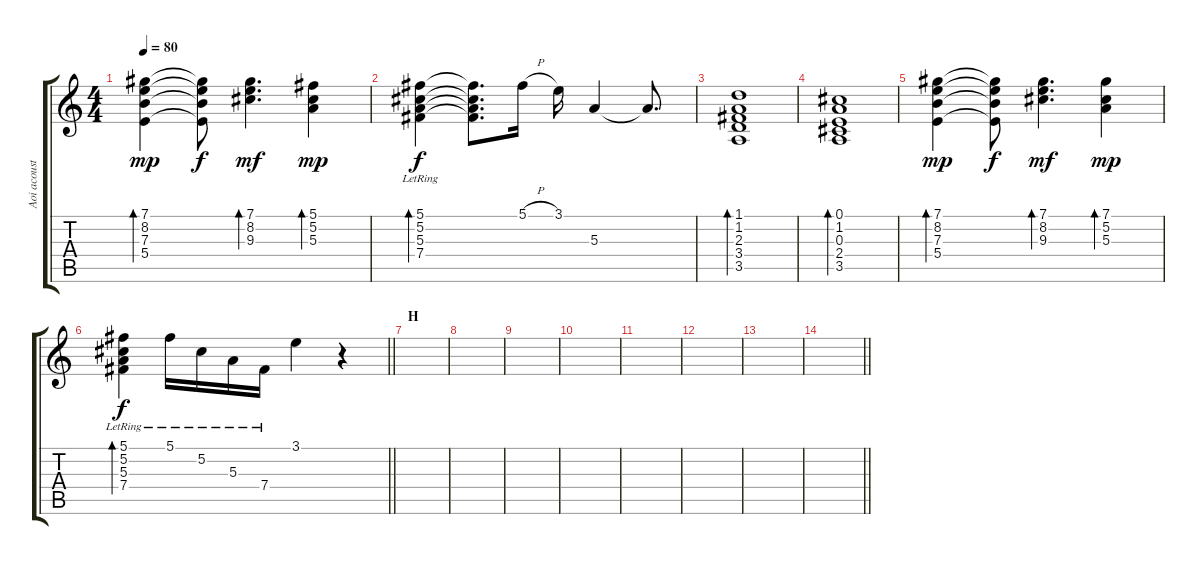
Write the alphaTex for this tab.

\track ("Aoi acoustic" "Aoi acoust") {instrument acousticguitarsteel}
\staff {score tabs}
\tuning (Db4 Ab3 E3 B2 Gb2 B1) {hide}
\ts (4 4)
\tempo 80
\clef g2
\ks c
(7.1 8.2 7.3 5.4).4{bd 120 dy mp} (7.1{t} 8.2{t} 7.3{t} 5.4{t}).8{dy f} (7.1 8.2 9.3).4{d bd 30 dy mf} (5.1 5.2 5.3).4{bd 60 dy mp} |
(5.1{lr} 5.2{lr} 5.3{lr} 7.4{lr}).4{bd 120 dy f} (5.1{t} 5.2{t} 5.3{t} 7.4{t}).8{d} 5.1{h}.16 3.1.16 5.3.4 5.3{t}.8{d} |
(1.1 1.2 2.3 3.4 3.5).1{bd 60} |
(0.1 1.2 0.3 2.4 3.5).1{bd 60} |
(7.1 8.2 7.3 5.4).4{bd 120 dy mp} (7.1{t} 8.2{t} 7.3{t} 5.4{t}).8{dy f} (7.1 8.2 9.3).4{d bd 30 dy mf} (7.1 5.2 5.3).4{bd 60 dy mp} |
\barLineRight lightlight
(5.1{lr} 5.2{lr} 5.3{lr} 7.4{lr}).4{bd 120 dy f} 5.1{lr}.16 5.2{lr}.16 5.3{lr}.16 7.4{lr}.16 3.1.4 r.4 |
\section ("" "H")
|
|
|
|
|
|
|
\barLineRight lightlight
